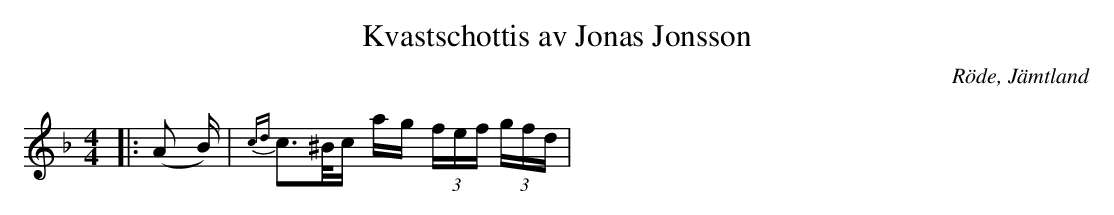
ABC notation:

X:1
T:Kvastschottis av Jonas Jonsson
O:Röde, Jämtland
M:4/4
L:1/16
K:F
|: (A2 B) | {cd}c2>^Bc ag (3fef (3gfd |
